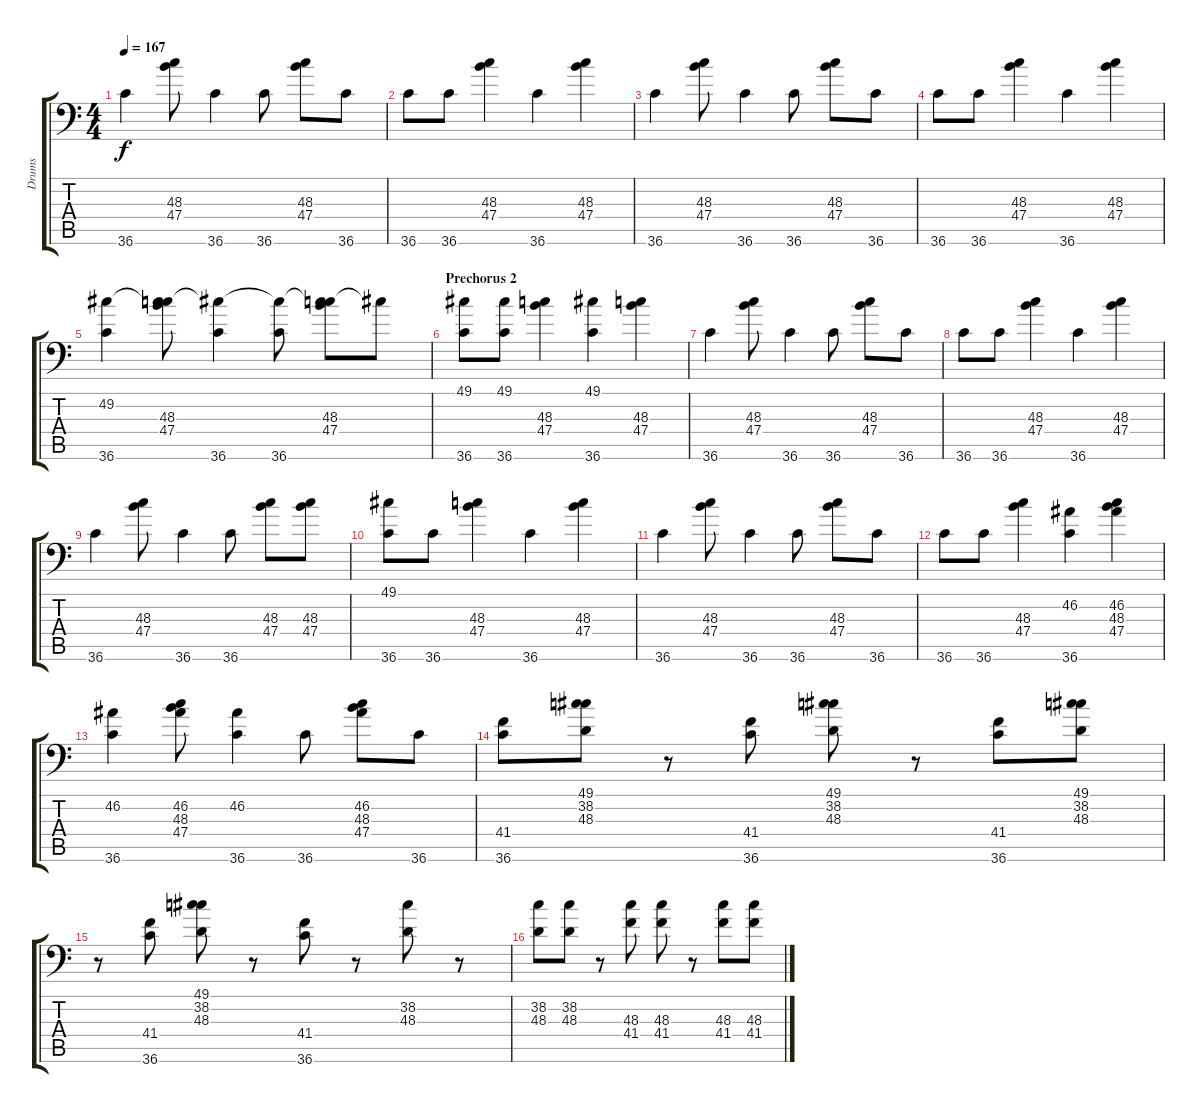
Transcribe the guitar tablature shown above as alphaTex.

\track ("Drums" "Drums") {instrument acousticgrandpiano}
\staff {score tabs}
\tuning (C-1 C-1 C-1 C-1 C-1 C-1) {hide}
\ts (4 4)
\tempo 167
\clef f4
\ks c
36.6.4{dy f} (48.3 47.4).8 36.6.4 36.6.8 (48.3 47.4).8 36.6.8 |
36.6.8 36.6.8 (48.3 47.4).4 36.6.4 (48.3 47.4).4 |
36.6.4 (48.3 47.4).8 36.6.4 36.6.8 (48.3 47.4).8 36.6.8 |
36.6.8 36.6.8 (48.3 47.4).4 36.6.4 (48.3 47.4).4 |
(49.2 36.6).4 (49.2{t} 48.3 47.4).8 (49.2{t} 36.6).4 (49.2{t} 36.6).8 (49.2{t} 48.3 47.4).8 49.2{t}.8 |
\section ("" "Prechorus 2")
(49.1 36.6).8 (49.1 36.6).8 (48.3 47.4).4 (49.1 36.6).4 (48.3 47.4).4 |
36.6.4 (48.3 47.4).8 36.6.4 36.6.8 (48.3 47.4).8 36.6.8 |
36.6.8 36.6.8 (48.3 47.4).4 36.6.4 (48.3 47.4).4 |
36.6.4 (48.3 47.4).8 36.6.4 36.6.8 (48.3 47.4).8 (48.3 47.4).8 |
(49.1 36.6).8 36.6.8 (48.3 47.4).4 36.6.4 (48.3 47.4).4 |
36.6.4 (48.3 47.4).8 36.6.4 36.6.8 (48.3 47.4).8 36.6.8 |
36.6.8 36.6.8 (48.3 47.4).4 (46.2 36.6).4 (46.2 48.3 47.4).4 |
(46.2 36.6).4 (46.2 48.3 47.4).8 (46.2 36.6).4 36.6.8 (46.2 48.3 47.4).8 36.6.8 |
(41.4 36.6).8 (49.1 38.2 48.3).8 r.8 (41.4 36.6).8 (49.1 38.2 48.3).8 r.8 (41.4 36.6).8 (49.1 38.2 48.3).8 |
r.8 (41.4 36.6).8 (49.1 38.2 48.3).8 r.8 (41.4 36.6).8 r.8 (38.2 48.3).8 r.8 |
(38.2 48.3).8 (38.2 48.3).8 r.8 (48.3 41.4).8 (48.3 41.4).8 r.8 (48.3 41.4).8 (48.3 41.4).8
